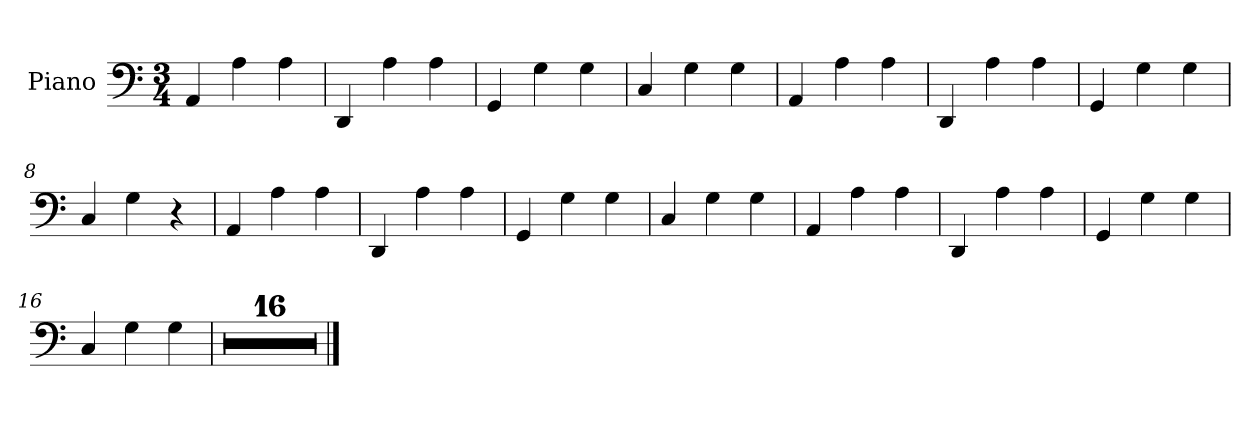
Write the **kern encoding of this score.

**kern
*part1
*staff1
*I"Piano
*I'Pno.
*clefF4
*k[]
*M3/4
=1
4AA/
4A\
4A\
=2
4DD/
4A\
4A\
=3
4GG/
4G\
4G\
=4
4C/
4G\
4G\
=5
4AA/
4A\
4A\
=6
4DD/
4A\
4A\
=7
4GG/
4G\
4G\
=8
4C/
4G\
4r
=9
4AA/
4A\
4A\
=10
4DD/
4A\
4A\
=11
4GG/
4G\
4G\
!!LO:LB:g=z
=12
4C/
4G\
4G\
=13
4AA/
4A\
4A\
=14
4DD/
4A\
4A\
=15
4GG/
4G\
4G\
=16
4C/
4G\
4G\
=17
2.r
=18
2.r
=19
2.r
=20
2.r
=21
2.r
=22
2.r
=23
2.r
=24
2.r
=25
2.r
=26
2.r
!!LO:LB:g=z
=27
2.r
=28
2.r
=29
2.r
=30
2.r
=31
2.r
=32
2.r
==
*-
